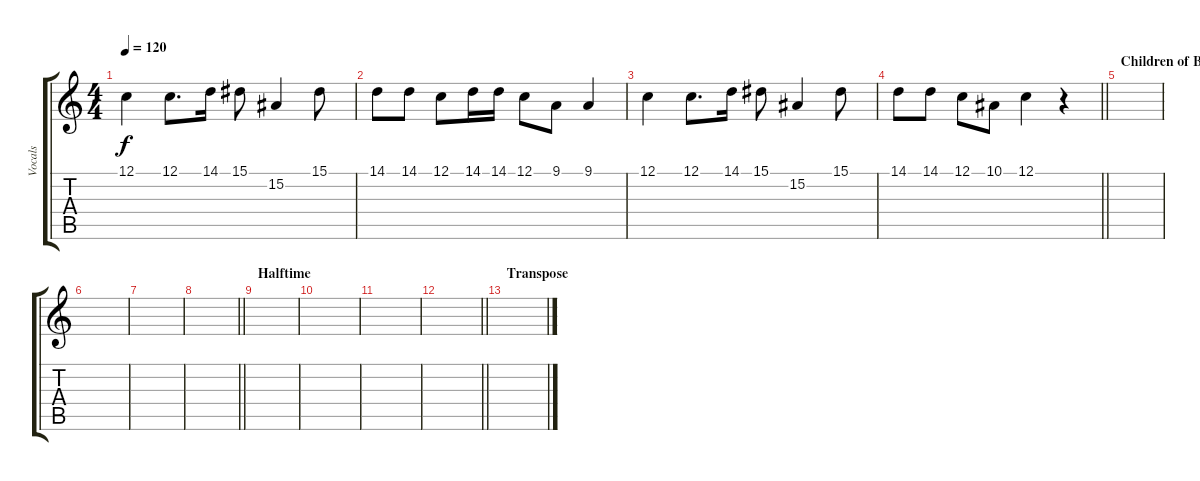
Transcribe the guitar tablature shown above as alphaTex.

\track ("Vocals" "Vocals") {instrument lead2sawtooth}
\staff {score tabs}
\tuning (C4 G3 Eb3 Bb2 F2 C2) {hide}
\ts (4 4)
\tempo 120
\clef g2
\ks c
12.1.4{dy f} 12.1.8{d} 14.1.16 15.1.8 15.2.4 15.1.8 |
14.1.8 14.1.8 12.1.8 14.1.16 14.1.16 12.1.8 9.1.8 9.1.4 |
12.1.4 12.1.8{d} 14.1.16 15.1.8 15.2.4 15.1.8 |
\barLineRight lightlight
14.1.8 14.1.8 12.1.8 10.1.8 12.1.4 r.4 |
\section ("" "Children of Bodor")
|
|
|
\barLineRight lightlight
|
\section ("" "Halftime")
|
|
|
\barLineRight lightlight
|
\section ("" "Transpose")
